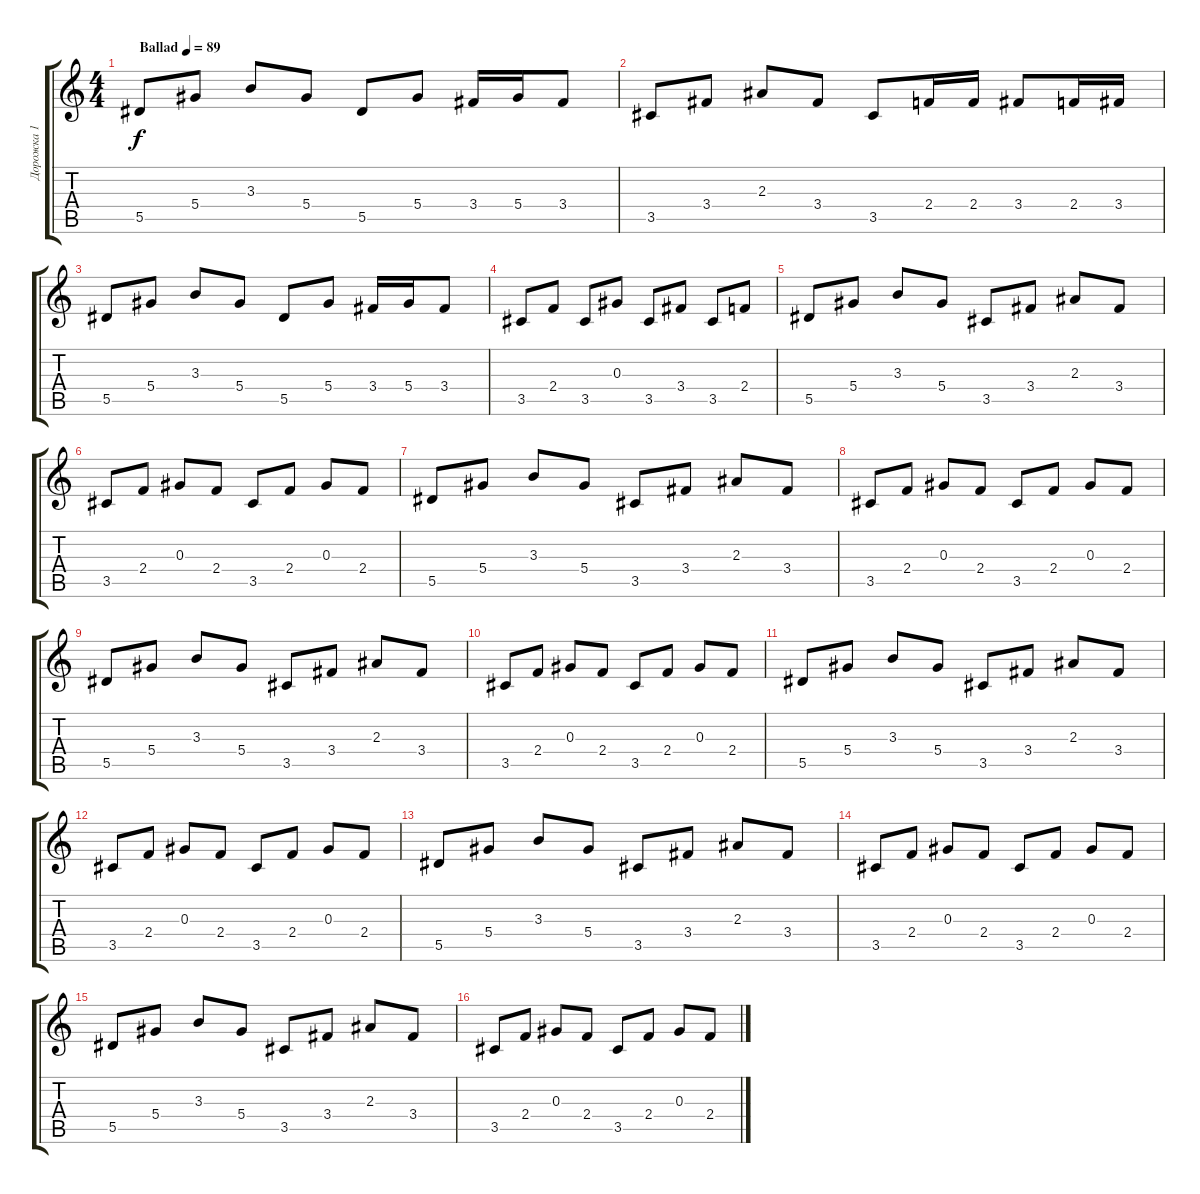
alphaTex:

\track ("Дорожка 1" "Дорожка 1") {instrument electricguitarclean}
\staff {score tabs}
\tuning (F4 C4 Ab3 Eb3 Bb2 F2) {hide}
\ts (4 4)
\tempo (89 "Ballad")
\clef g2
\ks c
5.5.8{dy f instrument electricguitarclean} 5.4.8 3.3.8 5.4.8 5.5.8 5.4.8 3.4.16 5.4.16 3.4.8 |
3.5.8 3.4.8 2.3.8 3.4.8 3.5.8 2.4.16 2.4.16 3.4.8 2.4.16 3.4.16 |
5.5.8 5.4.8 3.3.8 5.4.8 5.5.8 5.4.8 3.4.16 5.4.16 3.4.8 |
3.5.8 2.4.8 3.5.8 0.3.8 3.5.8 3.4.8 3.5.8 2.4.8 |
5.5.8 5.4.8 3.3.8 5.4.8 3.5.8 3.4.8 2.3.8 3.4.8 |
3.5.8 2.4.8 0.3.8 2.4.8 3.5.8 2.4.8 0.3.8 2.4.8 |
5.5.8 5.4.8 3.3.8 5.4.8 3.5.8 3.4.8 2.3.8 3.4.8 |
3.5.8 2.4.8 0.3.8 2.4.8 3.5.8 2.4.8 0.3.8 2.4.8 |
5.5.8 5.4.8 3.3.8 5.4.8 3.5.8 3.4.8 2.3.8 3.4.8 |
3.5.8 2.4.8 0.3.8 2.4.8 3.5.8 2.4.8 0.3.8 2.4.8 |
5.5.8 5.4.8 3.3.8 5.4.8 3.5.8 3.4.8 2.3.8 3.4.8 |
3.5.8 2.4.8 0.3.8 2.4.8 3.5.8 2.4.8 0.3.8 2.4.8 |
5.5.8 5.4.8 3.3.8 5.4.8 3.5.8 3.4.8 2.3.8 3.4.8 |
3.5.8 2.4.8 0.3.8 2.4.8 3.5.8 2.4.8 0.3.8 2.4.8 |
5.5.8 5.4.8 3.3.8 5.4.8 3.5.8 3.4.8 2.3.8 3.4.8 |
3.5.8 2.4.8 0.3.8 2.4.8 3.5.8 2.4.8 0.3.8 2.4.8
